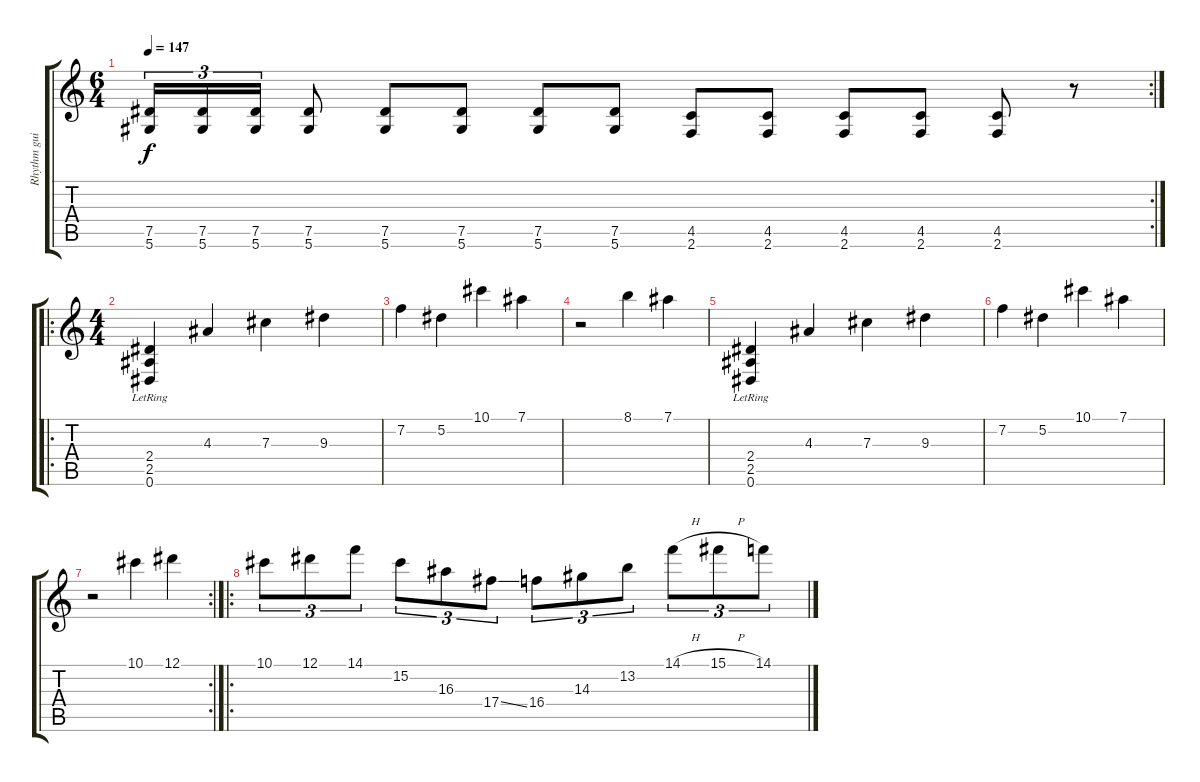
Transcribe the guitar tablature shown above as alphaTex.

\track ("Rhythm guitar" "Rhythm gui") {instrument distortionguitar}
\staff {score tabs}
\tuning (Eb4 Bb3 Gb3 Db3 Ab2 Eb2) {hide}
\rc 2
\ts (6 4)
\tempo 147
\clef g2
\ks c
(7.5 5.6).16{tu (3 2) dy f} (7.5 5.6).16{tu (3 2)} (7.5 5.6).16{tu (3 2)} (7.5 5.6).8 (7.5 5.6).8 (7.5 5.6).8 (7.5 5.6).8 (7.5 5.6).8 (4.5 2.6).8 (4.5 2.6).8 (4.5 2.6).8 (4.5 2.6).8 (4.5 2.6).8 r.8 |
\ro
\ts (4 4)
(2.4 2.5{lr} 0.6).4 4.3.4 7.3.4 9.3.4 |
7.2.4 5.2.4 10.1.4 7.1.4 |
r.2 8.1.4 7.1.4 |
(2.4 2.5{lr} 0.6).4 4.3.4 7.3.4 9.3.4 |
7.2.4 5.2.4 10.1.4 7.1.4 |
\rc 2
r.2 10.1.4 12.1.4 |
\ro
10.1.8{tu (3 2)} 12.1.8{tu (3 2)} 14.1.8{tu (3 2)} 15.2.8{tu (3 2)} 16.3.8{tu (3 2)} 17.4{ss}.8{tu (3 2)} 16.4.8{tu (3 2)} 14.3.8{tu (3 2)} 13.2.8{tu (3 2)} 14.1{h}.8{tu (3 2)} 15.1{h}.8{tu (3 2)} 14.1.8{tu (3 2)}
